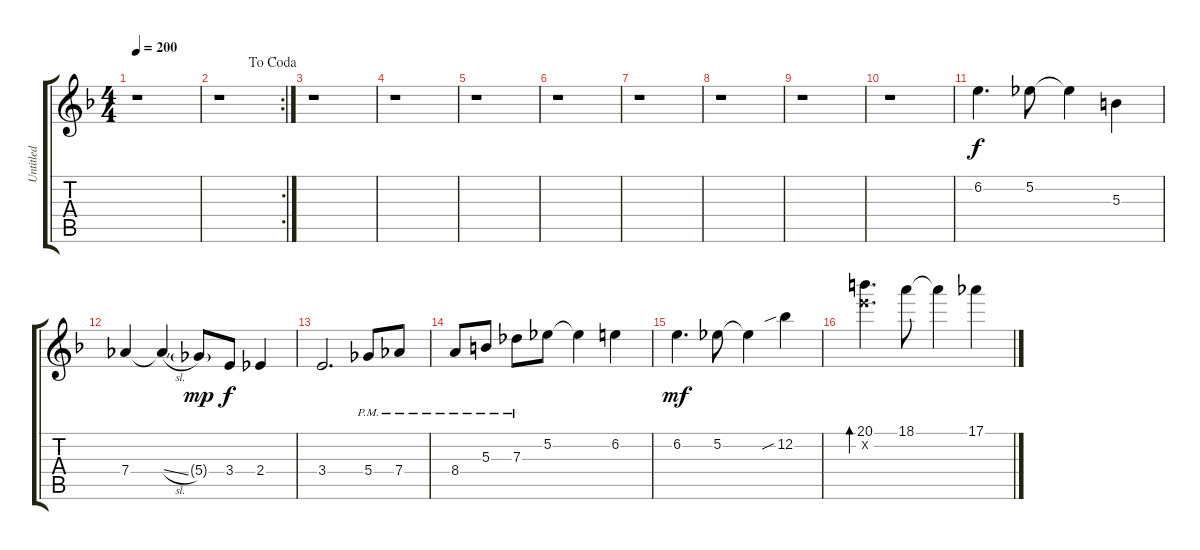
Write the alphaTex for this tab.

\track ("Untitled" "Untitled") {instrument distortionguitar}
\staff {score tabs}
\tuning (Eb4 Bb3 Gb3 Db3 Ab2 Eb2) {hide}
\ts (4 4)
\tempo 200
\clef g2
\ks f
r.1{dy ff} |
\rc 2
\jump dacoda
r.1 |
r.1 |
r.1 |
r.1 |
r.1 |
r.1 |
r.1 |
r.1 |
r.1 |
6.2.4{d dy f} 5.2.8 5.2{t}.4 5.3.4 |
7.4.4 7.4{sl t}.4 5.4{g}.8{dy mp} 3.4.8{dy f} 2.4.4 |
3.4.2{d} 5.4{pm}.8 7.4{pm}.8 |
8.4{pm}.8 5.3{pm}.8 7.3{pm}.8 5.2.8 5.2{t}.4 6.2.4 |
6.2.4{d dy mf} 5.2.8 5.2{t}.4 12.2{sib}.4 |
(20.1 18.2{x}).4{d bd 30} 18.1.8 18.1{t}.4 17.1.4
